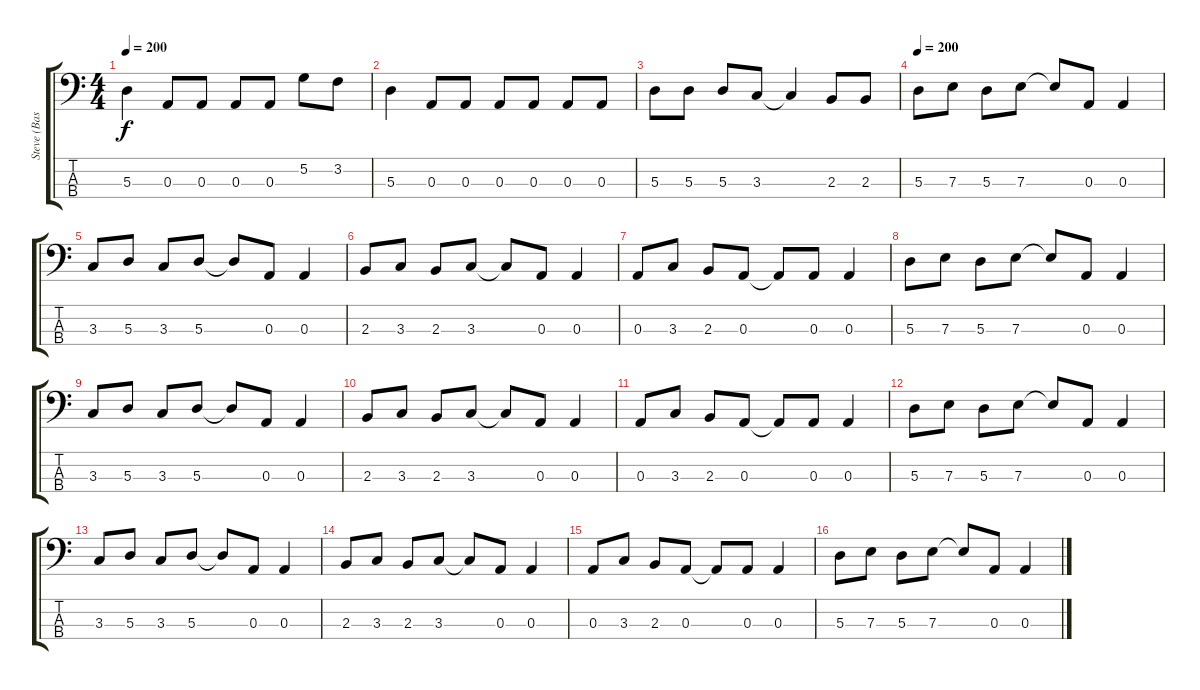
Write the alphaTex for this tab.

\track ("Steve (Bass)" "Steve (Bas") {instrument electricbasspick}
\staff {score tabs}
\tuning (G2 D2 A1 E1) {hide}
\ts (4 4)
\tempo 200
\clef f4
\ks c
5.3.4{dy f} 0.3.8 0.3.8 0.3.8 0.3.8 5.2.8 3.2.8 |
5.3.4 0.3.8 0.3.8 0.3.8 0.3.8 0.3.8 0.3.8 |
5.3.8 5.3.8 5.3.8 3.3.8 3.3{t}.4 2.3.8 2.3.8 |
\tempo 200
5.3.8 7.3.8 5.3.8 7.3.8 7.3{t}.8 0.3.8 0.3.4 |
3.3.8 5.3.8 3.3.8 5.3.8 5.3{t}.8 0.3.8 0.3.4 |
2.3.8 3.3.8 2.3.8 3.3.8 3.3{t}.8 0.3.8 0.3.4 |
0.3.8 3.3.8 2.3.8 0.3.8 0.3{t}.8 0.3.8 0.3.4 |
5.3.8 7.3.8 5.3.8 7.3.8 7.3{t}.8 0.3.8 0.3.4 |
3.3.8 5.3.8 3.3.8 5.3.8 5.3{t}.8 0.3.8 0.3.4 |
2.3.8 3.3.8 2.3.8 3.3.8 3.3{t}.8 0.3.8 0.3.4 |
0.3.8 3.3.8 2.3.8 0.3.8 0.3{t}.8 0.3.8 0.3.4 |
5.3.8 7.3.8 5.3.8 7.3.8 7.3{t}.8 0.3.8 0.3.4 |
3.3.8 5.3.8 3.3.8 5.3.8 5.3{t}.8 0.3.8 0.3.4 |
2.3.8 3.3.8 2.3.8 3.3.8 3.3{t}.8 0.3.8 0.3.4 |
0.3.8 3.3.8 2.3.8 0.3.8 0.3{t}.8 0.3.8 0.3.4 |
5.3.8 7.3.8 5.3.8 7.3.8 7.3{t}.8 0.3.8 0.3.4
